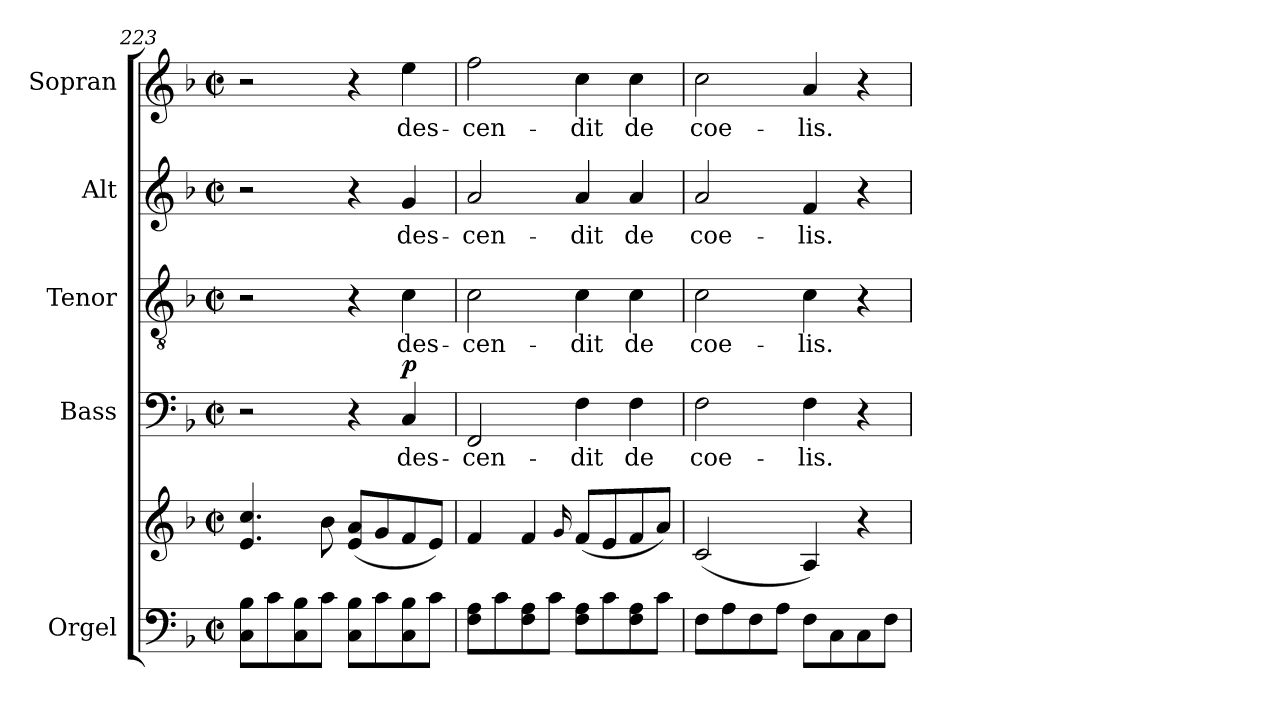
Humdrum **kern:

**kern	**kern	**kern	**text	**dynam	**kern	**text	**kern	**text	**kern	**text
*part5	*part5	*part4	*part4	*part4	*part3	*part3	*part2	*part2	*part1	*part1
*staff6	*staff5	*staff4	*staff4	*staff4	*staff3	*staff3	*staff2	*staff2	*staff1	*staff1
*I"Orgel	*	*I"Bass	*	*	*I"Tenor	*	*I"Alt	*	*I"Sopran	*
*I'Org.	*	*I'B.	*	*	*I'T.	*	*I'A.	*	*I'S.	*
*clefF4	*clefG2	*clefF4	*	*	*clefGv2	*	*clefG2	*	*clefG2	*
*k[b-]	*k[b-]	*k[b-]	*	*	*k[b-]	*	*k[b-]	*	*k[b-]	*
*F:	*F:	*F:	*	*	*F:	*	*F:	*	*F:	*
*M2/2	*M2/2	*M2/2	*	*	*M2/2	*	*M2/2	*	*M2/2	*
*met(c|)	*met(c|)	*met(c|)	*	*	*met(c|)	*	*met(c|)	*	*met(c|)	*
=223	=223	=223	=223	=223	=223	=223	=223	=223	=223	=223
8C\ 8B-\L	4.e/ 4.cc/	2r	.	.	2r	.	2r	.	2r	.
8c\	.	.	.	.	.	.	.	.	.	.
8C\ 8B-\	.	.	.	.	.	.	.	.	.	.
8c\J	8b-\	.	.	.	.	.	.	.	.	.
8C\ 8B-\L	(<8e/ 8a/L	4r	.	.	4r	.	4r	.	4r	.
8c\	8g/	.	.	.	.	.	.	.	.	.
!	!	!	!LO:LY:b	!LO:DY:a	!	!LO:LY:b	!	!LO:LY:b	!	!LO:LY:b
8C\ 8B-\	8f/	4C/	des-	p	4c\	des-	4g/	des-	4ee\	des-
8c\J	8e/J)	.	.	.	.	.	.	.	.	.
=224	=224	=224	=224	=224	=224	=224	=224	=224	=224	=224
!	!	!	!LO:LY:b	!	!	!LO:LY:b	!	!LO:LY:b	!	!LO:LY:b
8F\ 8A\L	4f/	2FF/	-cen-	.	2c\	-cen-	2a/	-cen-	2ff\	-cen-
8c\	.	.	.	.	.	.	.	.	.	.
8F\ 8A\	4f/	.	.	.	.	.	.	.	.	.
8c\J	.	.	.	.	.	.	.	.	.	.
.	16qqg/	.	.	.	.	.	.	.	.	.
!	!	!	!LO:LY:b	!	!	!LO:LY:b	!	!LO:LY:b	!	!LO:LY:b
8F\ 8A\L	(<8f/L	4F\	-dit	.	4c\	-dit	4a/	-dit	4cc\	-dit
8c\	8e/	.	.	.	.	.	.	.	.	.
!	!	!	!LO:LY:b	!	!	!LO:LY:b	!	!LO:LY:b	!	!LO:LY:b
8F\ 8A\	8f/	4F\	de	.	4c\	de	4a/	de	4cc\	de
8c\J	8a/J)	.	.	.	.	.	.	.	.	.
!!LO:LB:g=z
=225	=225	=225	=225	=225	=225	=225	=225	=225	=225	=225
!	!	!	!LO:LY:b	!	!	!LO:LY:b	!	!LO:LY:b	!	!LO:LY:b
8F\L	(<2c/	2F\	coe-	.	2c\	coe-	2a/	coe-	2cc\	coe-
8A\	.	.	.	.	.	.	.	.	.	.
8F\	.	.	.	.	.	.	.	.	.	.
8A\J	.	.	.	.	.	.	.	.	.	.
!	!	!	!LO:LY:b	!	!	!LO:LY:b	!	!LO:LY:b	!	!LO:LY:b
8F\L	4A/)	4F\	-lis.	.	4c\	-lis.	4f/	-lis.	4a/	-lis.
8C\	.	.	.	.	.	.	.	.	.	.
8C\	4r	4r	.	.	4r	.	4r	.	4r	.
8F\J	.	.	.	.	.	.	.	.	.	.
=	=	=	=	=	=	=	=	=	=	=
*-	*-	*-	*-	*-	*-	*-	*-	*-	*-	*-
